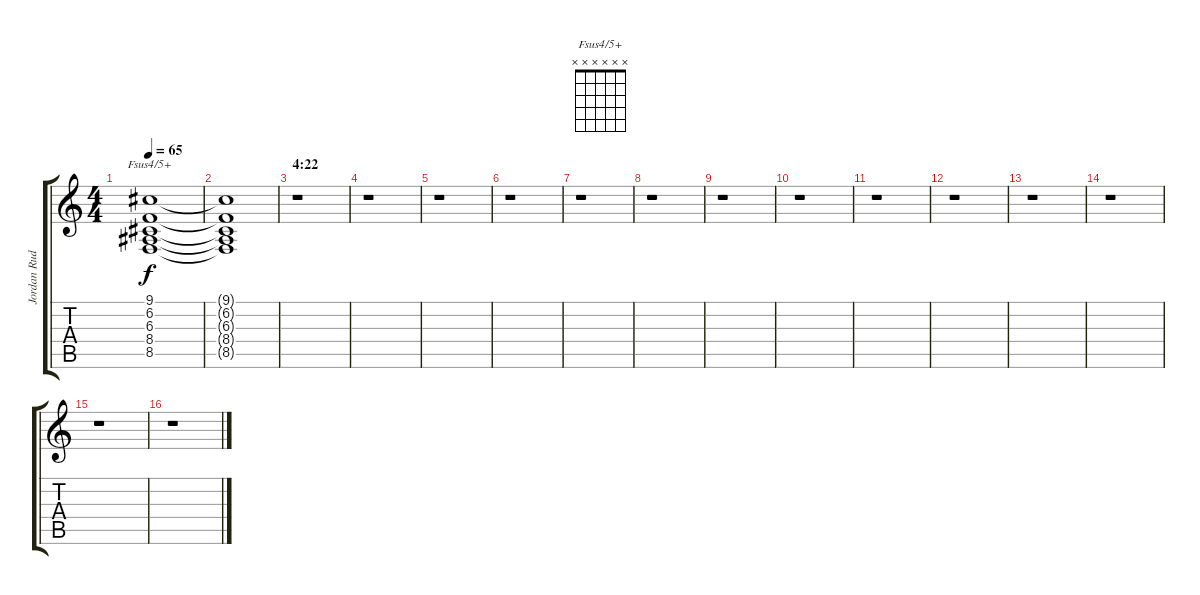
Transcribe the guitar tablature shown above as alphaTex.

\track ("Jordan Rudess" "Jordan Rud") {instrument acousticgrandpiano}
\staff {score tabs}
\tuning (E4 B3 G3 D3 A2 E2) {hide}
\chord ("Fsus4/5+" x x x x x x)
\ts (4 4)
\tempo 65
\clef g2
\ks c
(9.1 6.2 6.3 8.4 8.5).1{ch "Fsus4/5+" dy f} |
(9.1{t} 6.2{t} 6.3{t} 8.4{t} 8.5{t}).1 |
\section ("" "4:22")
r.1 |
r.1 |
r.1 |
r.1 |
r.1 |
r.1 |
r.1 |
r.1 |
r.1 |
r.1 |
r.1 |
r.1 |
r.1 |
r.1
